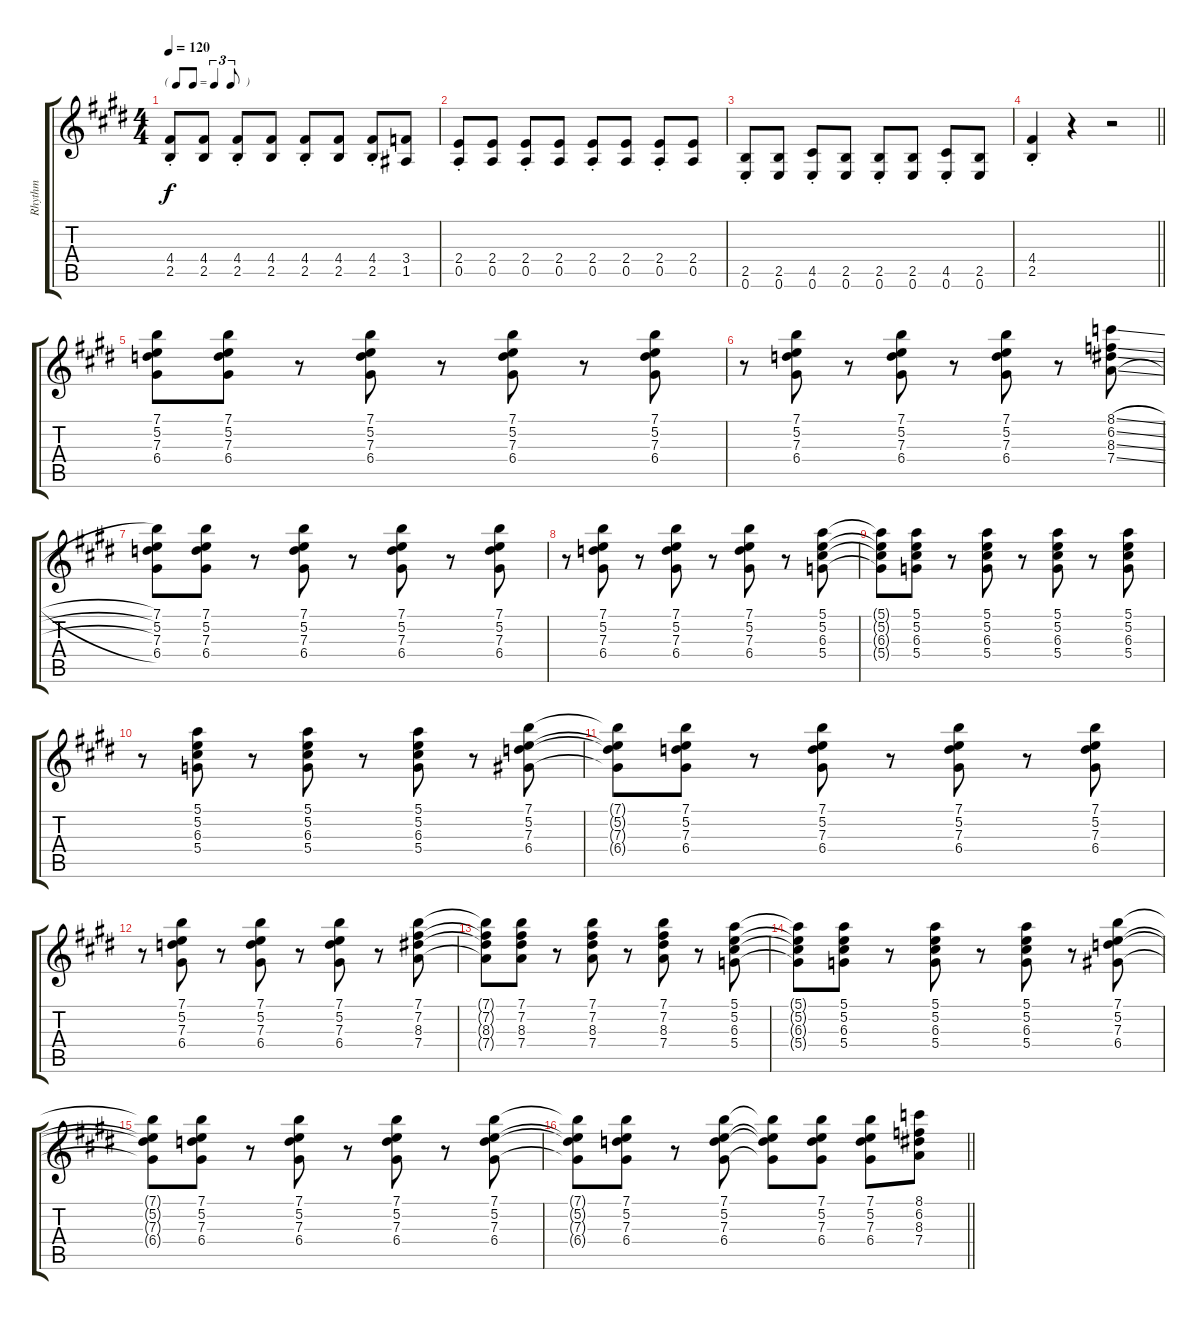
\track ("Rhythm" "Rhythm") {instrument electricguitarjazz}
\staff {score tabs}
\tuning (E4 B3 G3 D3 A2 E2) {hide}
\ts (4 4)
\tf triplet8th
\tempo 120
\clef g2
\ks e
(4.4{st} 2.5{st}).8{dy f} (4.4 2.5).8 (4.4{st} 2.5{st}).8 (4.4 2.5).8 (4.4{st} 2.5{st}).8 (4.4 2.5).8 (4.4{st} 2.5{st}).8 (3.4 1.5).8 |
\ks c#minor
(2.4{st} 0.5{st}).8 (2.4 0.5).8 (2.4{st} 0.5{st}).8 (2.4 0.5).8 (2.4{st} 0.5{st}).8 (2.4 0.5).8 (2.4{st} 0.5{st}).8 (2.4 0.5).8 |
(2.5{st} 0.6{st}).8 (2.5 0.6).8 (4.5{st} 0.6{st}).8 (2.5 0.6).8 (2.5{st} 0.6{st}).8 (2.5 0.6).8 (4.5{st} 0.6{st}).8 (2.5 0.6).8 |
\barLineRight lightlight
(4.4{st} 2.5{st}).4 r.4 r.2 |
(7.1 5.2 7.3 6.4).8 (7.1 5.2 7.3 6.4).8 r.8 (7.1 5.2 7.3 6.4).8 r.8 (7.1 5.2 7.3 6.4).8 r.8 (7.1 5.2 7.3 6.4).8 |
r.8 (7.1 5.2 7.3 6.4).8 r.8 (7.1 5.2 7.3 6.4).8 r.8 (7.1 5.2 7.3 6.4).8 r.8 (8.1{sl} 6.2{sl} 8.3{sl} 7.4{sl}).8 |
(7.1 5.2 7.3 6.4).8 (7.1 5.2 7.3 6.4).8 r.8 (7.1 5.2 7.3 6.4).8 r.8 (7.1 5.2 7.3 6.4).8 r.8 (7.1 5.2 7.3 6.4).8 |
r.8 (7.1 5.2 7.3 6.4).8 r.8 (7.1 5.2 7.3 6.4).8 r.8 (7.1 5.2 7.3 6.4).8 r.8 (5.1 5.2 6.3 5.4).8 |
(5.1{t} 5.2{t} 6.3{t} 5.4{t}).8 (5.1 5.2 6.3 5.4).8 r.8 (5.1 5.2 6.3 5.4).8 r.8 (5.1 5.2 6.3 5.4).8 r.8 (5.1 5.2 6.3 5.4).8 |
r.8 (5.1 5.2 6.3 5.4).8 r.8 (5.1 5.2 6.3 5.4).8 r.8 (5.1 5.2 6.3 5.4).8 r.8 (7.1 5.2 7.3 6.4).8 |
(7.1{t} 5.2{t} 7.3{t} 6.4{t}).8 (7.1 5.2 7.3 6.4).8 r.8 (7.1 5.2 7.3 6.4).8 r.8 (7.1 5.2 7.3 6.4).8 r.8 (7.1 5.2 7.3 6.4).8 |
r.8 (7.1 5.2 7.3 6.4).8 r.8 (7.1 5.2 7.3 6.4).8 r.8 (7.1 5.2 7.3 6.4).8 r.8 (7.1 7.2 8.3 7.4).8 |
(7.1{t} 7.2{t} 8.3{t} 7.4{t}).8 (7.1 7.2 8.3 7.4).8 r.8 (7.1 7.2 8.3 7.4).8 r.8 (7.1 7.2 8.3 7.4).8 r.8 (5.1 5.2 6.3 5.4).8 |
(5.1{t} 5.2{t} 6.3{t} 5.4{t}).8 (5.1 5.2 6.3 5.4).8 r.8 (5.1 5.2 6.3 5.4).8 r.8 (5.1 5.2 6.3 5.4).8 r.8 (7.1 5.2 7.3 6.4).8 |
(7.1{t} 5.2{t} 7.3{t} 6.4{t}).8 (7.1 5.2 7.3 6.4).8 r.8 (7.1 5.2 7.3 6.4).8 r.8 (7.1 5.2 7.3 6.4).8 r.8 (7.1 5.2 7.3 6.4).8 |
\barLineRight lightlight
(7.1{t} 5.2{t} 7.3{t} 6.4{t}).8 (7.1 5.2 7.3 6.4).8 r.8 (7.1 5.2 7.3 6.4).8 (7.1{t} 5.2{t} 7.3{t} 6.4{t}).8 (7.1 5.2 7.3 6.4).8 (7.1 5.2 7.3 6.4).8 (8.1{sl} 6.2{sl} 8.3{sl} 7.4{sl}).8
